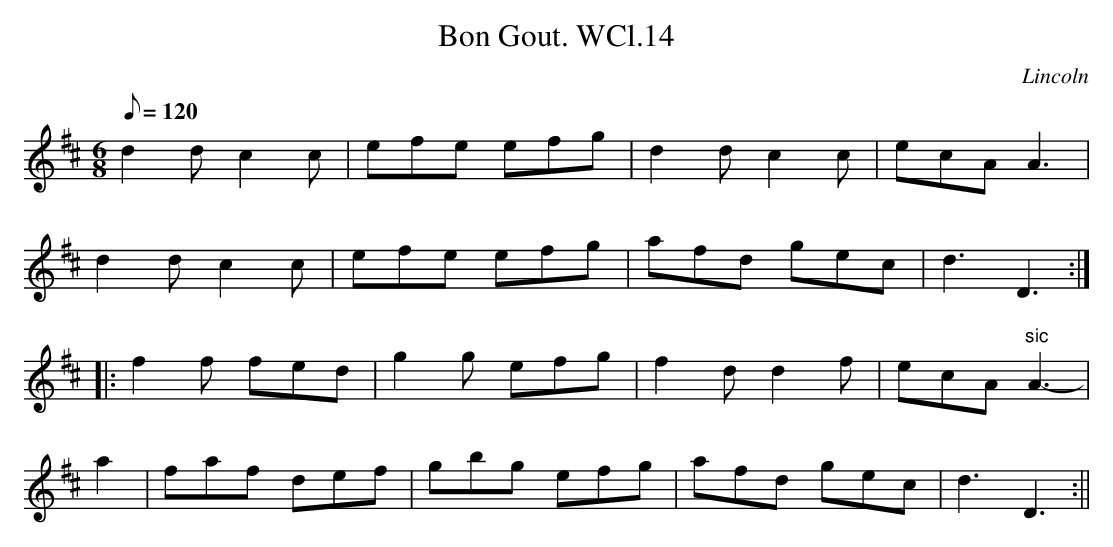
X:1
T:Bon Gout. WCl.14
M:6/8
L:1/8
Q:120
O:Lincoln
K:D
d2d c2c|efe efg|d2d c2c|ecA A3|!
d2d c2c|efe efg|afd gec|d3 D3::!
f2f fed|g2g efg|f2d d2f|ecA "sic"A3-|!
a2|faf def|gbg efg|afd gec|d3 D3:||
